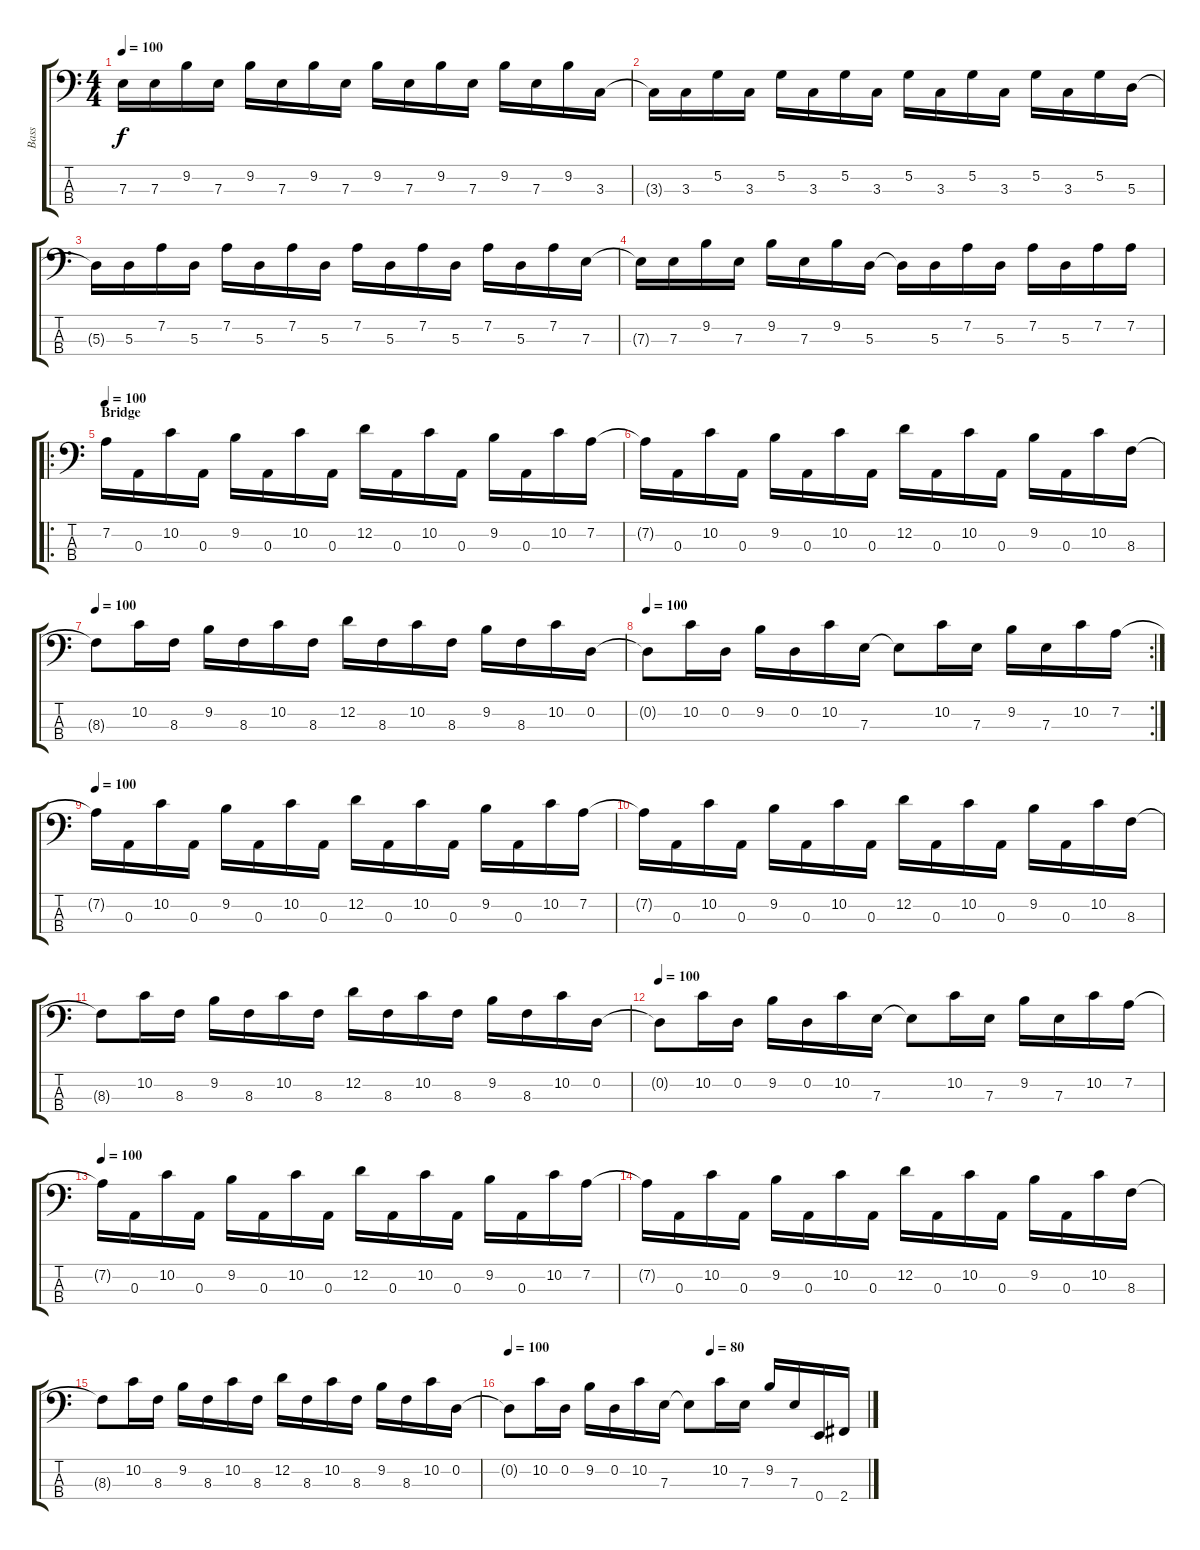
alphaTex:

\track ("Bass" "Bass") {instrument electricbassfinger}
\staff {score tabs}
\tuning (G2 D2 A1 E1) {hide}
\ts (4 4)
\tempo 100
\clef f4
\ks c
7.3{t}.16{dy f} 7.3.16 9.2.16 7.3.16 9.2.16 7.3.16 9.2.16 7.3.16 9.2.16 7.3.16 9.2.16 7.3.16 9.2.16 7.3.16 9.2.16 3.3.16 |
3.3{t}.16 3.3.16 5.2.16 3.3.16 5.2.16 3.3.16 5.2.16 3.3.16 5.2.16 3.3.16 5.2.16 3.3.16 5.2.16 3.3.16 5.2.16 5.3.16 |
5.3{t}.16 5.3.16 7.2.16 5.3.16 7.2.16 5.3.16 7.2.16 5.3.16 7.2.16 5.3.16 7.2.16 5.3.16 7.2.16 5.3.16 7.2.16 7.3.16 |
7.3{t}.16 7.3.16 9.2.16 7.3.16 9.2.16 7.3.16 9.2.16 5.3.16 5.3{t}.16 5.3.16 7.2.16 5.3.16 7.2.16 5.3.16 7.2.16 7.2.16 |
\ro
\section ("" "Bridge")
\tempo 100
7.2.16 0.3.16 10.2.16 0.3.16 9.2.16 0.3.16 10.2.16 0.3.16 12.2.16 0.3.16 10.2.16 0.3.16 9.2.16 0.3.16 10.2.16 7.2.16 |
7.2{t}.16 0.3.16 10.2.16 0.3.16 9.2.16 0.3.16 10.2.16 0.3.16 12.2.16 0.3.16 10.2.16 0.3.16 9.2.16 0.3.16 10.2.16 8.3.16 |
\tempo 100
8.3{t}.8 10.2.16 8.3.16 9.2.16 8.3.16 10.2.16 8.3.16 12.2.16 8.3.16 10.2.16 8.3.16 9.2.16 8.3.16 10.2.16 0.2.16 |
\rc 2
\tempo 100
0.2{t}.8 10.2.16 0.2.16 9.2.16 0.2.16 10.2.16 7.3.16 7.3{t}.8 10.2.16 7.3.16 9.2.16 7.3.16 10.2.16 7.2.16 |
\tempo 100
7.2{t}.16 0.3.16 10.2.16 0.3.16 9.2.16 0.3.16 10.2.16 0.3.16 12.2.16 0.3.16 10.2.16 0.3.16 9.2.16 0.3.16 10.2.16 7.2.16 |
7.2{t}.16 0.3.16 10.2.16 0.3.16 9.2.16 0.3.16 10.2.16 0.3.16 12.2.16 0.3.16 10.2.16 0.3.16 9.2.16 0.3.16 10.2.16 8.3.16 |
8.3{t}.8 10.2.16 8.3.16 9.2.16 8.3.16 10.2.16 8.3.16 12.2.16 8.3.16 10.2.16 8.3.16 9.2.16 8.3.16 10.2.16 0.2.16 |
\tempo 100
0.2{t}.8 10.2.16 0.2.16 9.2.16 0.2.16 10.2.16 7.3.16 7.3{t}.8 10.2.16 7.3.16 9.2.16 7.3.16 10.2.16 7.2.16 |
\tempo 100
7.2{t}.16 0.3.16 10.2.16 0.3.16 9.2.16 0.3.16 10.2.16 0.3.16 12.2.16 0.3.16 10.2.16 0.3.16 9.2.16 0.3.16 10.2.16 7.2.16 |
7.2{t}.16 0.3.16 10.2.16 0.3.16 9.2.16 0.3.16 10.2.16 0.3.16 12.2.16 0.3.16 10.2.16 0.3.16 9.2.16 0.3.16 10.2.16 8.3.16 |
8.3{t}.8 10.2.16 8.3.16 9.2.16 8.3.16 10.2.16 8.3.16 12.2.16 8.3.16 10.2.16 8.3.16 9.2.16 8.3.16 10.2.16 0.2.16 |
\tempo 100
\tempo (80 0.5625)
0.2{t}.8 10.2.16 0.2.16 9.2.16 0.2.16 10.2.16 7.3.16 7.3{t}.8 10.2.16 7.3.16 9.2.16 7.3.16 0.4.16 2.4.16
